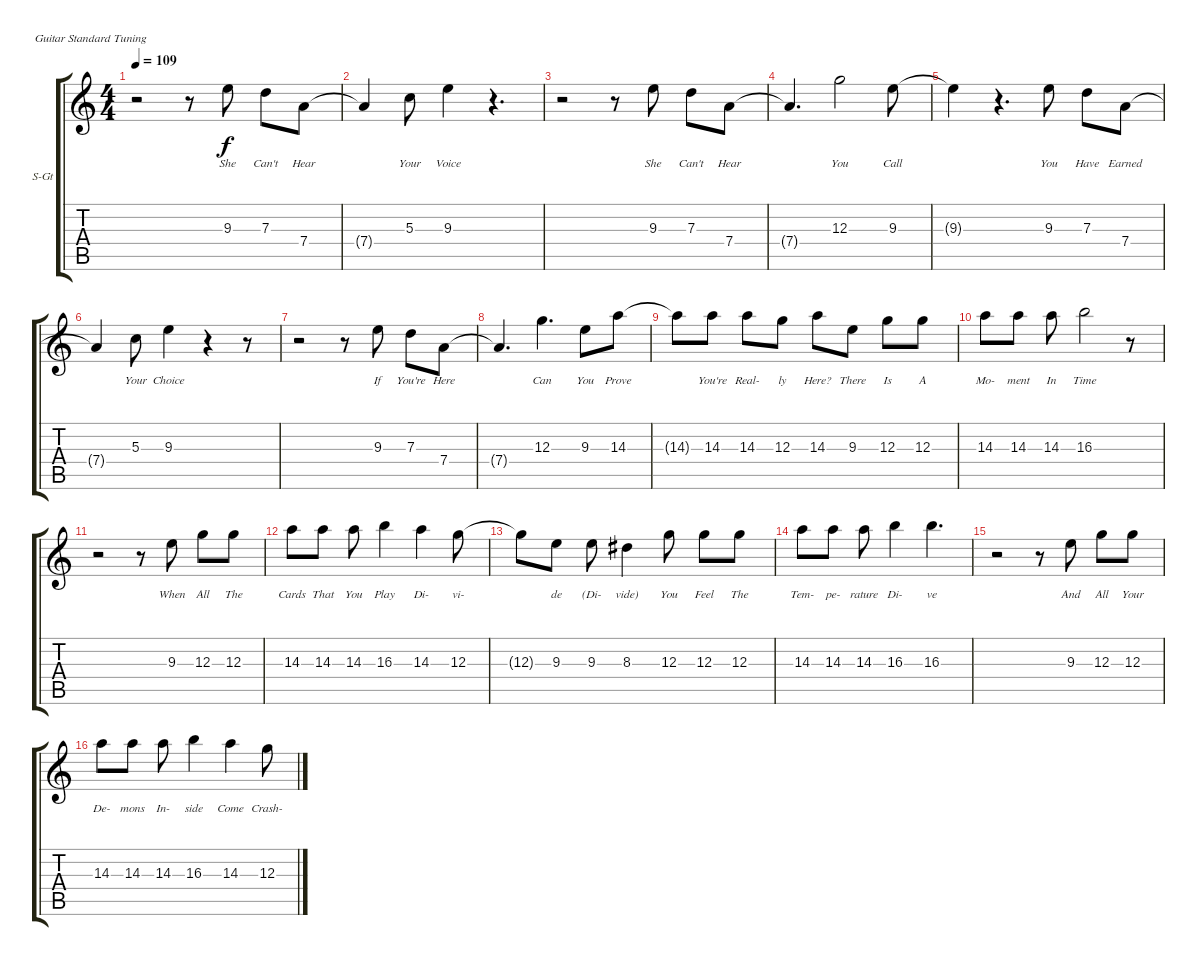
\bracketExtendMode groupsimilarinstruments
\firstSystemTrackNameOrientation horizontal
\otherSystemsTrackNameOrientation horizontal
\track ("Voice" "S-Gt") {mute instrument clarinet}
\staff {score tabs}
\tuning (E4 B3 G3 D3 A2 E2)
\displaytranspose 12
\ts (4 4)
\tempo 109
\clef g2
\ks c
r.2{dy f} r.8 9.3.8{lyrics (0 "She") lyrics (1 "") lyrics (2 "") lyrics (3 "") lyrics (4 "")} 7.3.8{lyrics (0 "Can't") lyrics (1 "") lyrics (2 "") lyrics (3 "") lyrics (4 "")} 7.4.8{lyrics (0 "Hear") lyrics (1 "") lyrics (2 "") lyrics (3 "") lyrics (4 "")} |
7.4{t}.4 5.3.8{lyrics (0 "Your") lyrics (1 "") lyrics (2 "") lyrics (3 "") lyrics (4 "")} 9.3.4{lyrics (0 "Voice") lyrics (1 "") lyrics (2 "") lyrics (3 "") lyrics (4 "")} r.4{d} |
r.2 r.8 9.3.8{lyrics (0 "She") lyrics (1 "") lyrics (2 "") lyrics (3 "") lyrics (4 "")} 7.3.8{lyrics (0 "Can't") lyrics (1 "") lyrics (2 "") lyrics (3 "") lyrics (4 "")} 7.4.8{lyrics (0 "Hear") lyrics (1 "") lyrics (2 "") lyrics (3 "") lyrics (4 "")} |
7.4{t}.4{d} 12.3.2{lyrics (0 "You") lyrics (1 "") lyrics (2 "") lyrics (3 "") lyrics (4 "")} 9.3.8{lyrics (0 "Call") lyrics (1 "") lyrics (2 "") lyrics (3 "") lyrics (4 "")} |
9.3{t}.4 r.4{d} 9.3.8{lyrics (0 "You") lyrics (1 "") lyrics (2 "") lyrics (3 "") lyrics (4 "")} 7.3.8{lyrics (0 "Have") lyrics (1 "") lyrics (2 "") lyrics (3 "") lyrics (4 "")} 7.4.8{lyrics (0 "Earned") lyrics (1 "") lyrics (2 "") lyrics (3 "") lyrics (4 "")} |
7.4{t}.4 5.3.8{lyrics (0 "Your") lyrics (1 "") lyrics (2 "") lyrics (3 "") lyrics (4 "")} 9.3.4{lyrics (0 "Choice") lyrics (1 "") lyrics (2 "") lyrics (3 "") lyrics (4 "")} r.4 r.8 |
r.2 r.8 9.3.8{lyrics (0 "If") lyrics (1 "") lyrics (2 "") lyrics (3 "") lyrics (4 "")} 7.3.8{lyrics (0 "You're") lyrics (1 "") lyrics (2 "") lyrics (3 "") lyrics (4 "")} 7.4.8{lyrics (0 "Here") lyrics (1 "") lyrics (2 "") lyrics (3 "") lyrics (4 "")} |
7.4{t}.4{d} 12.3.4{d lyrics (0 "Can") lyrics (1 "") lyrics (2 "") lyrics (3 "") lyrics (4 "")} 9.3.8{lyrics (0 "You") lyrics (1 "") lyrics (2 "") lyrics (3 "") lyrics (4 "")} 14.3.8{lyrics (0 "Prove") lyrics (1 "") lyrics (2 "") lyrics (3 "") lyrics (4 "")} |
14.3{t}.8 14.3.8{lyrics (0 "You're") lyrics (1 "") lyrics (2 "") lyrics (3 "") lyrics (4 "")} 14.3.8{lyrics (0 "Real-") lyrics (1 "") lyrics (2 "") lyrics (3 "") lyrics (4 "")} 12.3.8{lyrics (0 "ly") lyrics (1 "") lyrics (2 "") lyrics (3 "") lyrics (4 "")} 14.3.8{lyrics (0 "Here?") lyrics (1 "") lyrics (2 "") lyrics (3 "") lyrics (4 "")} 9.3.8{lyrics (0 "There") lyrics (1 "") lyrics (2 "") lyrics (3 "") lyrics (4 "")} 12.3.8{lyrics (0 "Is") lyrics (1 "") lyrics (2 "") lyrics (3 "") lyrics (4 "")} 12.3.8{lyrics (0 "A") lyrics (1 "") lyrics (2 "") lyrics (3 "") lyrics (4 "")} |
14.3.8{lyrics (0 "Mo-") lyrics (1 "") lyrics (2 "") lyrics (3 "") lyrics (4 "")} 14.3.8{lyrics (0 "ment") lyrics (1 "") lyrics (2 "") lyrics (3 "") lyrics (4 "")} 14.3.8{lyrics (0 "In") lyrics (1 "") lyrics (2 "") lyrics (3 "") lyrics (4 "")} 16.3.2{lyrics (0 "Time") lyrics (1 "") lyrics (2 "") lyrics (3 "") lyrics (4 "")} r.8 |
r.2 r.8 9.3.8{lyrics (0 "When") lyrics (1 "") lyrics (2 "") lyrics (3 "") lyrics (4 "")} 12.3.8{lyrics (0 "All") lyrics (1 "") lyrics (2 "") lyrics (3 "") lyrics (4 "")} 12.3.8{lyrics (0 "The") lyrics (1 "") lyrics (2 "") lyrics (3 "") lyrics (4 "")} |
14.3.8{lyrics (0 "Cards") lyrics (1 "") lyrics (2 "") lyrics (3 "") lyrics (4 "")} 14.3.8{lyrics (0 "That") lyrics (1 "") lyrics (2 "") lyrics (3 "") lyrics (4 "")} 14.3.8{lyrics (0 "You") lyrics (1 "") lyrics (2 "") lyrics (3 "") lyrics (4 "")} 16.3.4{lyrics (0 "Play") lyrics (1 "") lyrics (2 "") lyrics (3 "") lyrics (4 "")} 14.3.4{lyrics (0 "Di-") lyrics (1 "") lyrics (2 "") lyrics (3 "") lyrics (4 "")} 12.3.8{lyrics (0 "vi-") lyrics (1 "") lyrics (2 "") lyrics (3 "") lyrics (4 "")} |
12.3{t}.8 9.3.8{lyrics (0 "de") lyrics (1 "") lyrics (2 "") lyrics (3 "") lyrics (4 "")} 9.3.8{lyrics (0 "(Di-") lyrics (1 "") lyrics (2 "") lyrics (3 "") lyrics (4 "")} 8.3.4{lyrics (0 "vide)") lyrics (1 "") lyrics (2 "") lyrics (3 "") lyrics (4 "")} 12.3.8{lyrics (0 "You") lyrics (1 "") lyrics (2 "") lyrics (3 "") lyrics (4 "")} 12.3.8{lyrics (0 "Feel") lyrics (1 "") lyrics (2 "") lyrics (3 "") lyrics (4 "")} 12.3.8{lyrics (0 "The") lyrics (1 "") lyrics (2 "") lyrics (3 "") lyrics (4 "")} |
14.3.8{lyrics (0 "Tem-") lyrics (1 "") lyrics (2 "") lyrics (3 "") lyrics (4 "")} 14.3.8{lyrics (0 "pe-") lyrics (1 "") lyrics (2 "") lyrics (3 "") lyrics (4 "")} 14.3.8{lyrics (0 "rature") lyrics (1 "") lyrics (2 "") lyrics (3 "") lyrics (4 "")} 16.3.4{lyrics (0 "Di-") lyrics (1 "") lyrics (2 "") lyrics (3 "") lyrics (4 "")} 16.3.4{d lyrics (0 "ve") lyrics (1 "") lyrics (2 "") lyrics (3 "") lyrics (4 "")} |
r.2 r.8 9.3.8{lyrics (0 "And") lyrics (1 "") lyrics (2 "") lyrics (3 "") lyrics (4 "")} 12.3.8{lyrics (0 "All") lyrics (1 "") lyrics (2 "") lyrics (3 "") lyrics (4 "")} 12.3.8{lyrics (0 "Your") lyrics (1 "") lyrics (2 "") lyrics (3 "") lyrics (4 "")} |
14.3.8{lyrics (0 "De-") lyrics (1 "") lyrics (2 "") lyrics (3 "") lyrics (4 "")} 14.3.8{lyrics (0 "mons") lyrics (1 "") lyrics (2 "") lyrics (3 "") lyrics (4 "")} 14.3.8{lyrics (0 "In-") lyrics (1 "") lyrics (2 "") lyrics (3 "") lyrics (4 "")} 16.3.4{lyrics (0 "side") lyrics (1 "") lyrics (2 "") lyrics (3 "") lyrics (4 "")} 14.3.4{lyrics (0 "Come") lyrics (1 "") lyrics (2 "") lyrics (3 "") lyrics (4 "")} 12.3.8{lyrics (0 "Crash-") lyrics (1 "") lyrics (2 "") lyrics (3 "") lyrics (4 "")}
